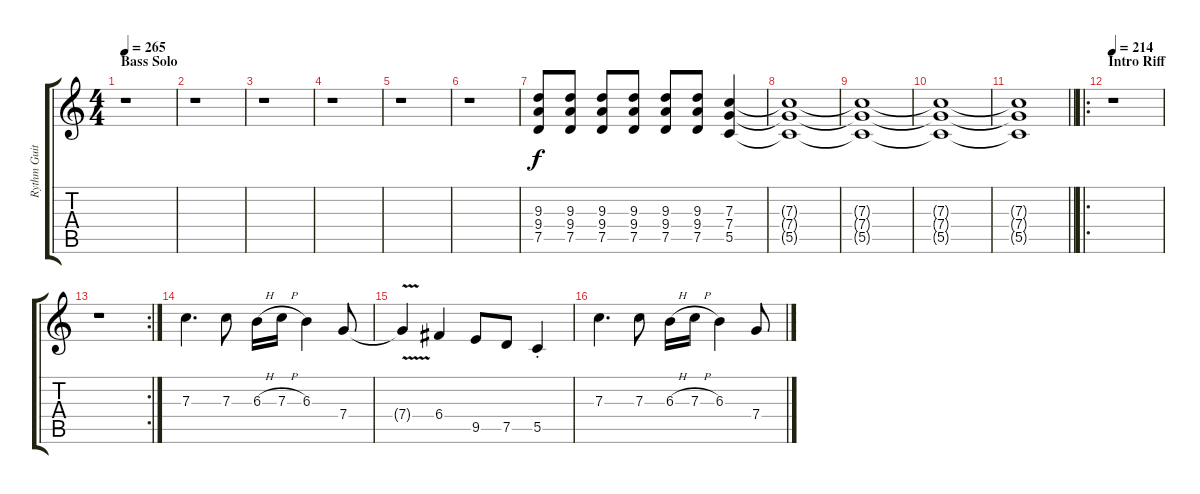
\track ("Rythm Guitar II" "Rythm Guit") {instrument overdrivenguitar}
\staff {score tabs}
\tuning (D4 A3 F3 C3 G2 D2) {hide}
\ts (4 4)
\section ("" "Bass Solo")
\tempo 265
\clef g2
\ks c
r.1{dy f} |
r.1 |
r.1 |
r.1 |
r.1 |
r.1 |
(9.3 9.4 7.5).8 (9.3 9.4 7.5).8 (9.3 9.4 7.5).8 (9.3 9.4 7.5).8 (9.3 9.4 7.5).8 (9.3 9.4 7.5).8 (7.3 7.4 5.5).4 |
(7.3{t} 7.4{t} 5.5{t}).1 |
(7.3{t} 7.4{t} 5.5{t}).1 |
(7.3{t} 7.4{t} 5.5{t}).1 |
\barLineRight lightlight
(7.3{t} 7.4{t} 5.5{t}).1 |
\ro
\section ("" "Intro Riff")
\tempo 214
r.1 |
\rc 2
r.1 |
7.3.4{d volume 13 balance 14 instrument overdrivenguitar} 7.3.8 6.3{h}.16 7.3{h}.16 6.3.4 7.4.8 |
7.4{v t}.4 6.4.4 9.5.8 7.5.8 5.5{st}.4 |
7.3.4{d} 7.3.8 6.3{h}.16 7.3{h}.16 6.3.4 7.4.8
